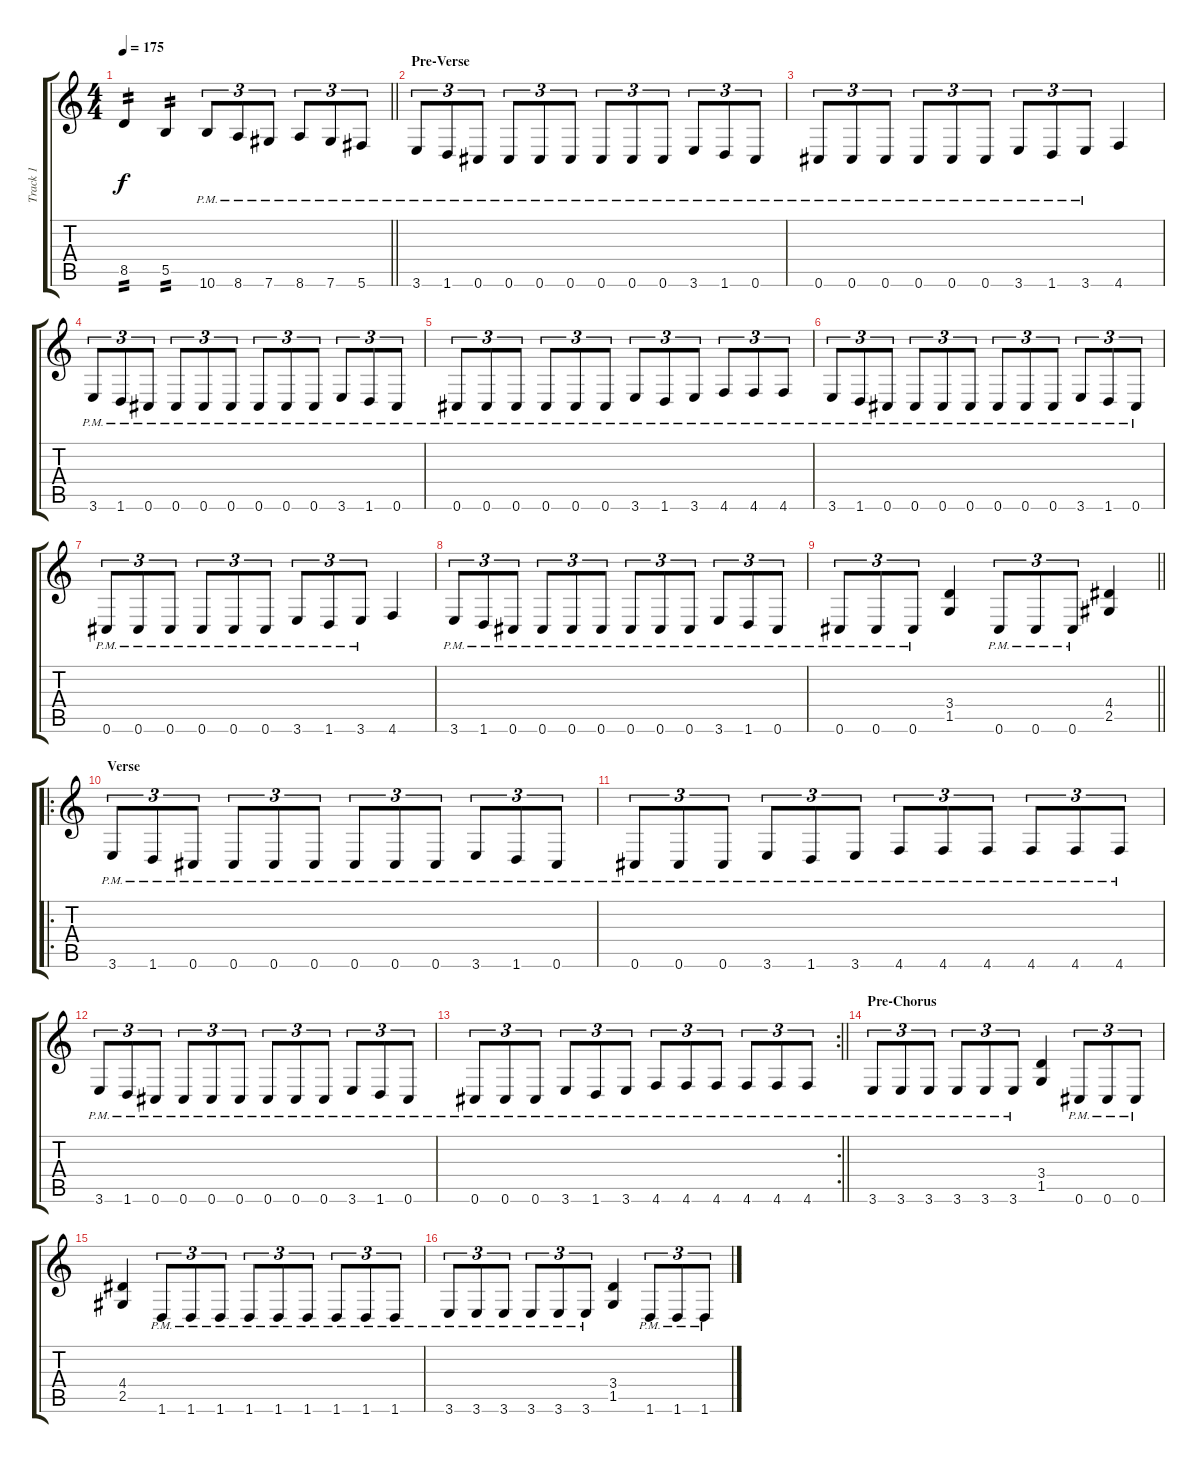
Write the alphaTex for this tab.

\track ("Track 1" "Track 1") {instrument distortionguitar}
\staff {score tabs}
\tuning (Db4 Ab3 E3 B2 Gb2 Db2) {hide}
\ts (4 4)
\tempo 175
\clef g2
\barLineRight lightlight
\ks c
8.5.4{tp 2 dy f} 5.5.4{tp 2} 10.6{pm}.8{tu (3 2)} 8.6{pm}.8{tu (3 2)} 7.6{pm}.8{tu (3 2)} 8.6{pm}.8{tu (3 2)} 7.6{pm}.8{tu (3 2)} 5.6{pm}.8{tu (3 2)} |
\section ("" "Pre-Verse")
3.6{pm}.8{tu (3 2)} 1.6{pm}.8{tu (3 2)} 0.6{pm}.8{tu (3 2)} 0.6{pm}.8{tu (3 2)} 0.6{pm}.8{tu (3 2)} 0.6{pm}.8{tu (3 2)} 0.6{pm}.8{tu (3 2)} 0.6{pm}.8{tu (3 2)} 0.6{pm}.8{tu (3 2)} 3.6{pm}.8{tu (3 2)} 1.6{pm}.8{tu (3 2)} 0.6{pm}.8{tu (3 2)} |
0.6{pm}.8{tu (3 2)} 0.6{pm}.8{tu (3 2)} 0.6{pm}.8{tu (3 2)} 0.6{pm}.8{tu (3 2)} 0.6{pm}.8{tu (3 2)} 0.6{pm}.8{tu (3 2)} 3.6{pm}.8{tu (3 2)} 1.6{pm}.8{tu (3 2)} 3.6{pm}.8{tu (3 2)} 4.6.4 |
3.6{pm}.8{tu (3 2)} 1.6{pm}.8{tu (3 2)} 0.6{pm}.8{tu (3 2)} 0.6{pm}.8{tu (3 2)} 0.6{pm}.8{tu (3 2)} 0.6{pm}.8{tu (3 2)} 0.6{pm}.8{tu (3 2)} 0.6{pm}.8{tu (3 2)} 0.6{pm}.8{tu (3 2)} 3.6{pm}.8{tu (3 2)} 1.6{pm}.8{tu (3 2)} 0.6{pm}.8{tu (3 2)} |
0.6{pm}.8{tu (3 2)} 0.6{pm}.8{tu (3 2)} 0.6{pm}.8{tu (3 2)} 0.6{pm}.8{tu (3 2)} 0.6{pm}.8{tu (3 2)} 0.6{pm}.8{tu (3 2)} 3.6{pm}.8{tu (3 2)} 1.6{pm}.8{tu (3 2)} 3.6{pm}.8{tu (3 2)} 4.6{pm}.8{tu (3 2)} 4.6{pm}.8{tu (3 2)} 4.6{pm}.8{tu (3 2)} |
3.6{pm}.8{tu (3 2)} 1.6{pm}.8{tu (3 2)} 0.6{pm}.8{tu (3 2)} 0.6{pm}.8{tu (3 2)} 0.6{pm}.8{tu (3 2)} 0.6{pm}.8{tu (3 2)} 0.6{pm}.8{tu (3 2)} 0.6{pm}.8{tu (3 2)} 0.6{pm}.8{tu (3 2)} 3.6{pm}.8{tu (3 2)} 1.6{pm}.8{tu (3 2)} 0.6{pm}.8{tu (3 2)} |
0.6{pm}.8{tu (3 2)} 0.6{pm}.8{tu (3 2)} 0.6{pm}.8{tu (3 2)} 0.6{pm}.8{tu (3 2)} 0.6{pm}.8{tu (3 2)} 0.6{pm}.8{tu (3 2)} 3.6{pm}.8{tu (3 2)} 1.6{pm}.8{tu (3 2)} 3.6{pm}.8{tu (3 2)} 4.6.4 |
3.6{pm}.8{tu (3 2)} 1.6{pm}.8{tu (3 2)} 0.6{pm}.8{tu (3 2)} 0.6{pm}.8{tu (3 2)} 0.6{pm}.8{tu (3 2)} 0.6{pm}.8{tu (3 2)} 0.6{pm}.8{tu (3 2)} 0.6{pm}.8{tu (3 2)} 0.6{pm}.8{tu (3 2)} 3.6{pm}.8{tu (3 2)} 1.6{pm}.8{tu (3 2)} 0.6{pm}.8{tu (3 2)} |
\barLineRight lightlight
0.6{pm}.8{tu (3 2)} 0.6{pm}.8{tu (3 2)} 0.6{pm}.8{tu (3 2)} (3.4 1.5).4 0.6{pm}.8{tu (3 2)} 0.6{pm}.8{tu (3 2)} 0.6{pm}.8{tu (3 2)} (4.4 2.5).4 |
\ro
\section ("" "Verse")
3.6{pm}.8{tu (3 2)} 1.6{pm}.8{tu (3 2)} 0.6{pm}.8{tu (3 2)} 0.6{pm}.8{tu (3 2)} 0.6{pm}.8{tu (3 2)} 0.6{pm}.8{tu (3 2)} 0.6{pm}.8{tu (3 2)} 0.6{pm}.8{tu (3 2)} 0.6{pm}.8{tu (3 2)} 3.6{pm}.8{tu (3 2)} 1.6{pm}.8{tu (3 2)} 0.6{pm}.8{tu (3 2)} |
0.6{pm}.8{tu (3 2)} 0.6{pm}.8{tu (3 2)} 0.6{pm}.8{tu (3 2)} 3.6{pm}.8{tu (3 2)} 1.6{pm}.8{tu (3 2)} 3.6{pm}.8{tu (3 2)} 4.6{pm}.8{tu (3 2)} 4.6{pm}.8{tu (3 2)} 4.6{pm}.8{tu (3 2)} 4.6{pm}.8{tu (3 2)} 4.6{pm}.8{tu (3 2)} 4.6{pm}.8{tu (3 2)} |
3.6{pm}.8{tu (3 2)} 1.6{pm}.8{tu (3 2)} 0.6{pm}.8{tu (3 2)} 0.6{pm}.8{tu (3 2)} 0.6{pm}.8{tu (3 2)} 0.6{pm}.8{tu (3 2)} 0.6{pm}.8{tu (3 2)} 0.6{pm}.8{tu (3 2)} 0.6{pm}.8{tu (3 2)} 3.6{pm}.8{tu (3 2)} 1.6{pm}.8{tu (3 2)} 0.6{pm}.8{tu (3 2)} |
\rc 2
\barLineRight lightlight
0.6{pm}.8{tu (3 2)} 0.6{pm}.8{tu (3 2)} 0.6{pm}.8{tu (3 2)} 3.6{pm}.8{tu (3 2)} 1.6{pm}.8{tu (3 2)} 3.6{pm}.8{tu (3 2)} 4.6{pm}.8{tu (3 2)} 4.6{pm}.8{tu (3 2)} 4.6{pm}.8{tu (3 2)} 4.6{pm}.8{tu (3 2)} 4.6{pm}.8{tu (3 2)} 4.6{pm}.8{tu (3 2)} |
\section ("" "Pre-Chorus")
3.6{pm}.8{tu (3 2)} 3.6{pm}.8{tu (3 2)} 3.6{pm}.8{tu (3 2)} 3.6{pm}.8{tu (3 2)} 3.6{pm}.8{tu (3 2)} 3.6{pm}.8{tu (3 2)} (3.4 1.5).4 0.6{pm}.8{tu (3 2)} 0.6{pm}.8{tu (3 2)} 0.6{pm}.8{tu (3 2)} |
(4.4 2.5).4 1.6{pm}.8{tu (3 2)} 1.6{pm}.8{tu (3 2)} 1.6{pm}.8{tu (3 2)} 1.6{pm}.8{tu (3 2)} 1.6{pm}.8{tu (3 2)} 1.6{pm}.8{tu (3 2)} 1.6{pm}.8{tu (3 2)} 1.6{pm}.8{tu (3 2)} 1.6{pm}.8{tu (3 2)} |
3.6{pm}.8{tu (3 2)} 3.6{pm}.8{tu (3 2)} 3.6{pm}.8{tu (3 2)} 3.6{pm}.8{tu (3 2)} 3.6{pm}.8{tu (3 2)} 3.6{pm}.8{tu (3 2)} (3.4 1.5).4 1.6{pm}.8{tu (3 2)} 1.6{pm}.8{tu (3 2)} 1.6{pm}.8{tu (3 2)}
